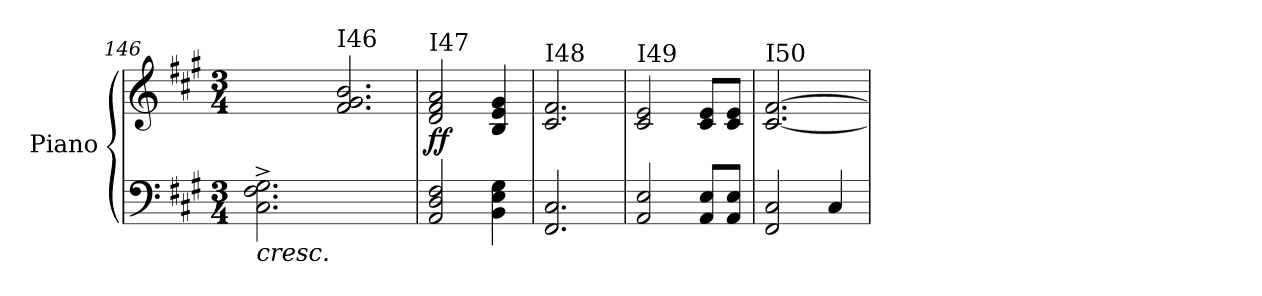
**kern	**kern	**dynam
*part1	*part1	*part1
*staff2	*staff1	*staff1/2
*I"Piano	*	*
*I'Pno	*	*
*clefF4	*clefG2	*
*k[f#c#g#]	*k[f#c#g#]	*
*A:	*A:	*
*M3/4	*M3/4	*
=146	=146	=146
!	!	!LO:HP:b=2
*^	*	*
2.C#\^ 2.F#\^ 2.G#\^	1.ryy	2.ryy	<
!	!	!LO:TX:a:t=I46	!
2.ryy	.	2.f#/ 2.g#/ 2.b/	.
*v	*v	*	*
=147	=147	=147
!	!LO:TX:a:t=I47	!
!	!	!LO:DY:b
2AA/ 2D/ 2F#/	2d/ 2f#/ 2a/	ff
4BB\ 4E\ 4G#\	4B/ 4e/ 4g#/	[
=148	=148	=148
!	!LO:TX:a:t=I48	!
2.FF#/ 2.C#/	2.c#/ 2.f#/	.
=149	=149	=149
!	!LO:TX:a:t=I49	!
2AA/ 2E/	2c#/ 2e/	.
8AA/ 8E/L	8c#/ 8e/L	.
8AA/ 8E/J	8c#/ 8e/J	.
=150	=150	=150
!	!LO:TX:a:t=I50	!
2FF#/ 2C#/	[2.c#/ [2.f#/	.
4C#/	.	.
=	=	=
*-	*-	*-
